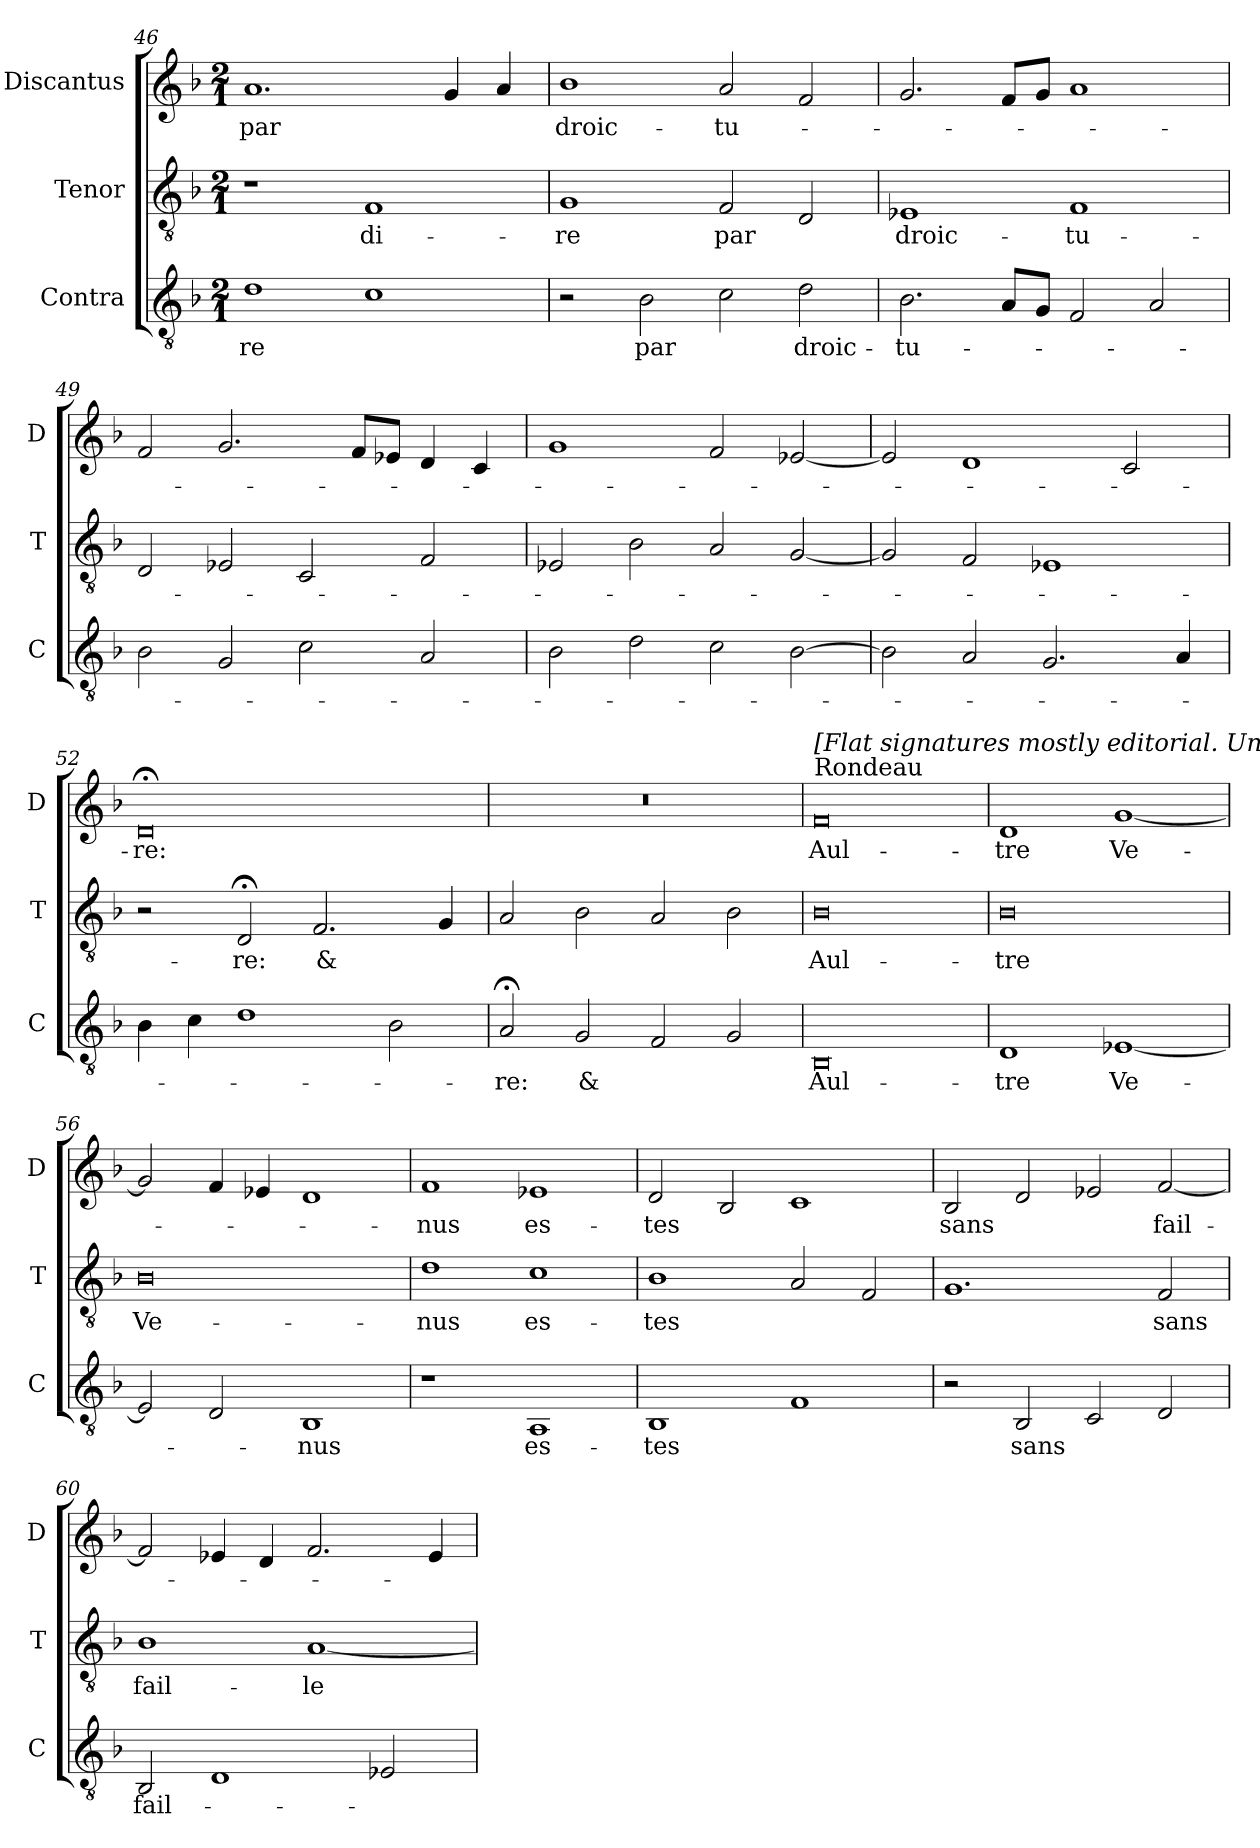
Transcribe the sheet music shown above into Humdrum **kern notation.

**kern	**text	**kern	**text	**kern	**text
*part3	*part3	*part2	*part2	*part1	*part1
*staff3	*staff3	*staff2	*staff2	*staff1	*staff1
*I"Contra	*	*I"Tenor	*	*I"Discantus	*
*I'C	*	*I'T	*	*I'D	*
*clefGv2	*	*clefGv2	*	*clefG2	*
*k[b-]	*	*k[b-]	*	*k[b-]	*
*M2/1	*	*M2/1	*	*M2/1	*
=46	=46	=46	=46	=46	=46
1d	-re	1r	.	1.a	par
1c	.	1F	di-	.	.
.	.	.	.	4g/	.
.	.	.	.	4a/	.
=47	=47	=47	=47	=47	=47
2r	.	1G	-re	1b-	droic-
2B-\	par	.	.	.	.
2c\	.	2F/	par	2a/	-tu-
2d\	droic-	2D/	.	2f/	.
=48	=48	=48	=48	=48	=48
2.B-\	-tu-	1E-	droic-	2.g/	.
8A/L	.	.	.	8f/L	.
8G/J	.	.	.	8g/J	.
2F/	.	1F	-tu-	1a	.
2A/	.	.	.	.	.
=49	=49	=49	=49	=49	=49
2B-\	.	2D/	.	2f/	.
2G/	.	2E-/	.	2.g/	.
2c\	.	2C/	.	.	.
.	.	.	.	8f/L	.
.	.	.	.	8e-/J	.
2A/	.	2F/	.	4d/	.
.	.	.	.	4c/	.
=50	=50	=50	=50	=50	=50
2B-\	.	2E-/	.	1g	.
2d\	.	2B-\	.	.	.
2c\	.	2A/	.	2f/	.
[2B-\	.	[2G/	.	[2e-/	.
=51	=51	=51	=51	=51	=51
2B-\]	.	2G/]	.	2e-/]	.
2A/	.	2F/	.	1d	.
2.G/	.	1E-	.	.	.
.	.	.	.	2c/	.
4A/	.	.	.	.	.
=52	=52	=52	=52	=52	=52
4B-\	.	2r	.	0d;<	-re:
4c\	.	.	.	.	.
1d	.	2D;</	-re:	.	.
.	.	2.F/	&	.	.
2B-\	.	.	.	.	.
.	.	4G/	.	.	.
=53	=53	=53	=53	=53	=53
2A;</	-re:	2A/	.	0r	.
2G/	&	2B-\	.	.	.
2F/	.	2A/	.	.	.
2G/	.	2B-\	.	.	.
=54	=54	=54	=54	=54	=54
!	!	!	!	!LO:TX:a:t=Rondeau	!
!	!	!	!	!LO:TX:a:t=[Flat signatures mostly editorial. Unique source (Florence 2794) includes only one B-flat signature, in tenor.]	!
0BB-	-Aul-	0B-	Aul-	0f	Aul-
=55	=55	=55	=55	=55	=55
1D	-tre	0B-	-tre	1d	-tre
[1E-	Ve-	.	.	[1g	Ve-
=56	=56	=56	=56	=56	=56
2E-/]	.	0B-	Ve-	2g/]	.
2D/	.	.	.	4f/	.
.	.	.	.	4e-/	.
1BB-	-nus	.	.	1d	.
=57	=57	=57	=57	=57	=57
1r	.	1d	-nus	1f	-nus
1AA	es-	1c	es-	1e-	es-
=58	=58	=58	=58	=58	=58
1BB-	-tes	1B-	-tes	2d/	-tes
.	.	.	.	2B-/	.
1F	.	2A/	.	1c	.
.	.	2F/	.	.	.
=59	=59	=59	=59	=59	=59
2r	.	1.G	.	2B-/	sans
2BB-/	sans	.	.	2d/	.
2C/	.	.	.	2e-/	.
2D/	.	2F/	sans	[2f/	fail-
=60	=60	=60	=60	=60	=60
2BB-/	fail-	1B-	fail-	2f/]	.
1D	.	.	.	4e-/	.
.	.	.	.	4d/	.
.	.	[1A	-le	2.f/	.
2E-/	.	.	.	.	.
.	.	.	.	4e-/	.
=	=	=	=	=	=
*-	*-	*-	*-	*-	*-
